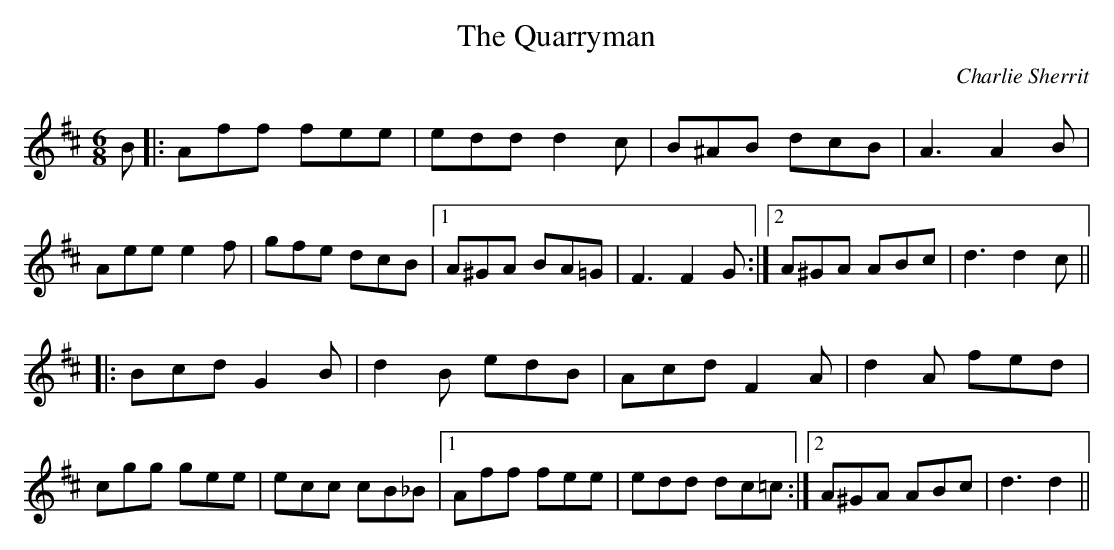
X:1
T:Quarryman, The
C:Charlie Sherrit
M:6/8
L:1/8
E:14
K:D
B|:Aff fee|edd d2 c|B^AB dcB|A3 A2 B|Aee e2 f|\
gfe dcB|1 A^GA BA=G|F3 F2 G:|2 A^GA ABc|d3 d2 c||*
|:Bcd G2 B|d2 B edB|Acd F2 A|d2 A fed|cgg gee|\
ecc cB_B|1 Aff fee|edd dc=c:|2 A^GA ABc|d3 d2||**
